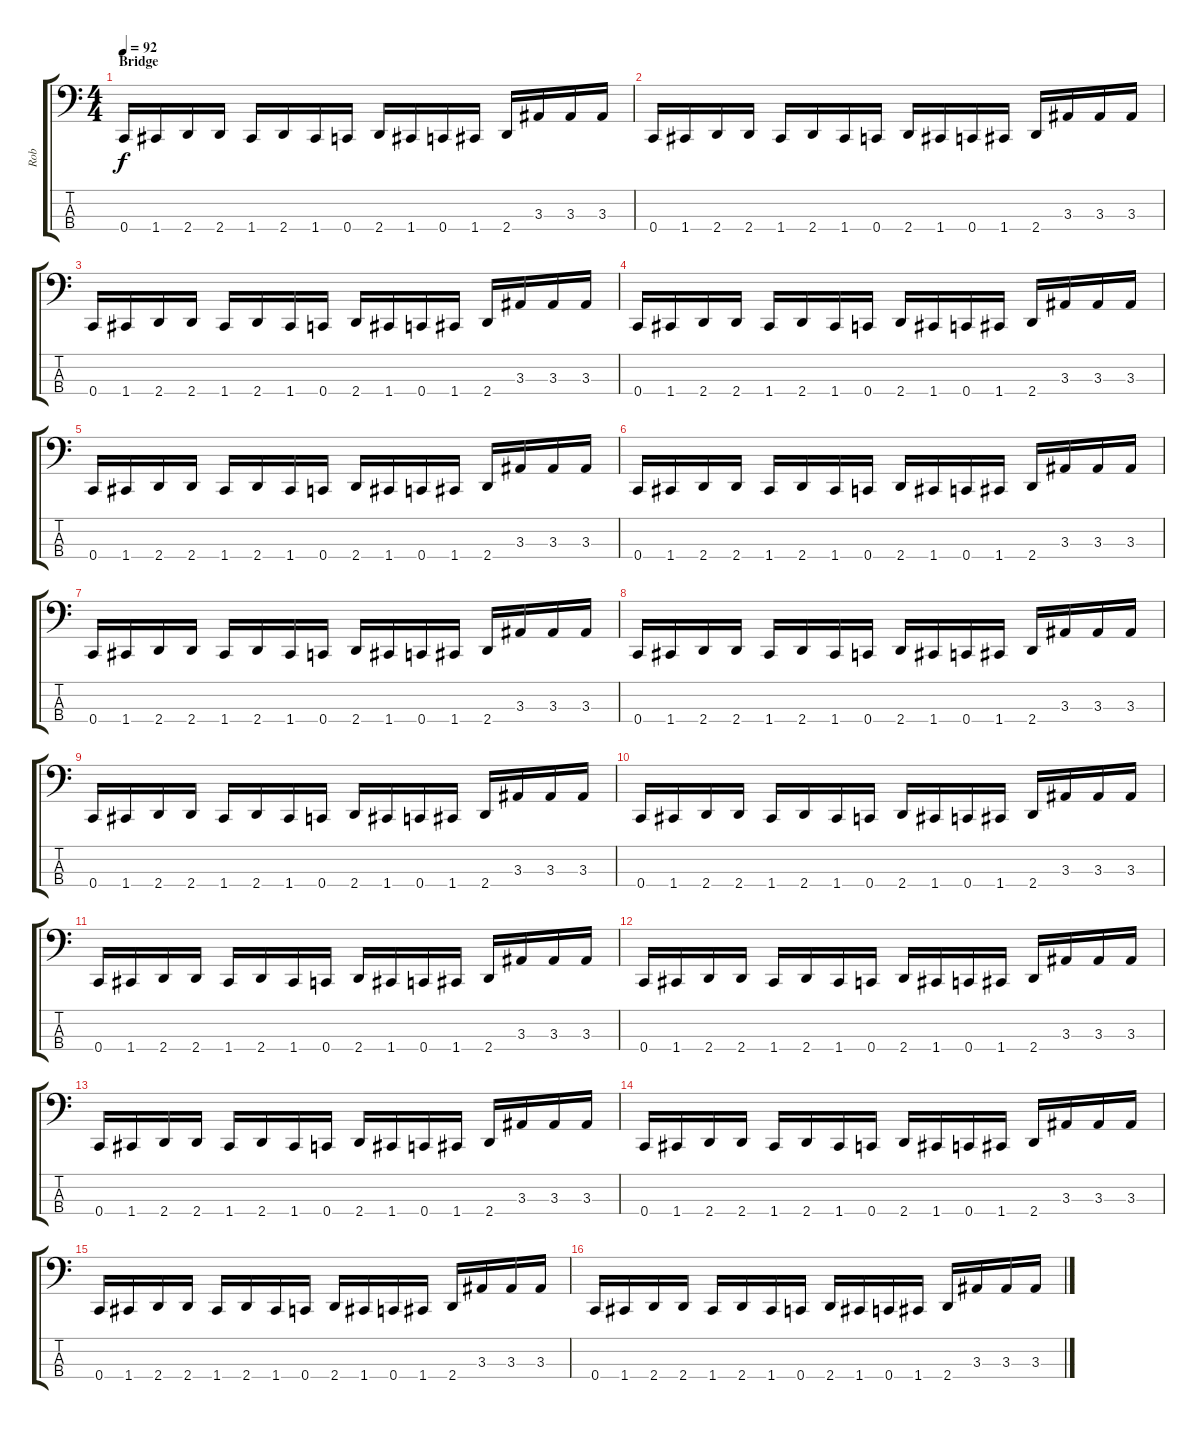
\track ("Rob" "Rob") {instrument electricbassfinger}
\staff {score tabs}
\tuning (F2 C2 G1 C1) {hide}
\ts (4 4)
\section ("" "Bridge")
\tempo 92
\clef f4
\ks c
0.4.16{dy f} 1.4.16 2.4.16 2.4.16 1.4.16 2.4.16 1.4.16 0.4.16 2.4.16 1.4.16 0.4.16 1.4.16 2.4.16 3.3.16 3.3.16 3.3.16 |
0.4.16 1.4.16 2.4.16 2.4.16 1.4.16 2.4.16 1.4.16 0.4.16 2.4.16 1.4.16 0.4.16 1.4.16 2.4.16 3.3.16 3.3.16 3.3.16 |
0.4.16 1.4.16 2.4.16 2.4.16 1.4.16 2.4.16 1.4.16 0.4.16 2.4.16 1.4.16 0.4.16 1.4.16 2.4.16 3.3.16 3.3.16 3.3.16 |
0.4.16 1.4.16 2.4.16 2.4.16 1.4.16 2.4.16 1.4.16 0.4.16 2.4.16 1.4.16 0.4.16 1.4.16 2.4.16 3.3.16 3.3.16 3.3.16 |
0.4.16 1.4.16 2.4.16 2.4.16 1.4.16 2.4.16 1.4.16 0.4.16 2.4.16 1.4.16 0.4.16 1.4.16 2.4.16 3.3.16 3.3.16 3.3.16 |
0.4.16 1.4.16 2.4.16 2.4.16 1.4.16 2.4.16 1.4.16 0.4.16 2.4.16 1.4.16 0.4.16 1.4.16 2.4.16 3.3.16 3.3.16 3.3.16 |
0.4.16 1.4.16 2.4.16 2.4.16 1.4.16 2.4.16 1.4.16 0.4.16 2.4.16 1.4.16 0.4.16 1.4.16 2.4.16 3.3.16 3.3.16 3.3.16 |
0.4.16 1.4.16 2.4.16 2.4.16 1.4.16 2.4.16 1.4.16 0.4.16 2.4.16 1.4.16 0.4.16 1.4.16 2.4.16 3.3.16 3.3.16 3.3.16 |
0.4.16 1.4.16 2.4.16 2.4.16 1.4.16 2.4.16 1.4.16 0.4.16 2.4.16 1.4.16 0.4.16 1.4.16 2.4.16 3.3.16 3.3.16 3.3.16 |
0.4.16 1.4.16 2.4.16 2.4.16 1.4.16 2.4.16 1.4.16 0.4.16 2.4.16 1.4.16 0.4.16 1.4.16 2.4.16 3.3.16 3.3.16 3.3.16 |
0.4.16 1.4.16 2.4.16 2.4.16 1.4.16 2.4.16 1.4.16 0.4.16 2.4.16 1.4.16 0.4.16 1.4.16 2.4.16 3.3.16 3.3.16 3.3.16 |
0.4.16 1.4.16 2.4.16 2.4.16 1.4.16 2.4.16 1.4.16 0.4.16 2.4.16 1.4.16 0.4.16 1.4.16 2.4.16 3.3.16 3.3.16 3.3.16 |
0.4.16 1.4.16 2.4.16 2.4.16 1.4.16 2.4.16 1.4.16 0.4.16 2.4.16 1.4.16 0.4.16 1.4.16 2.4.16 3.3.16 3.3.16 3.3.16 |
0.4.16 1.4.16 2.4.16 2.4.16 1.4.16 2.4.16 1.4.16 0.4.16 2.4.16 1.4.16 0.4.16 1.4.16 2.4.16 3.3.16 3.3.16 3.3.16 |
0.4.16 1.4.16 2.4.16 2.4.16 1.4.16 2.4.16 1.4.16 0.4.16 2.4.16 1.4.16 0.4.16 1.4.16 2.4.16 3.3.16 3.3.16 3.3.16 |
0.4.16 1.4.16 2.4.16 2.4.16 1.4.16 2.4.16 1.4.16 0.4.16 2.4.16 1.4.16 0.4.16 1.4.16 2.4.16 3.3.16 3.3.16 3.3.16
